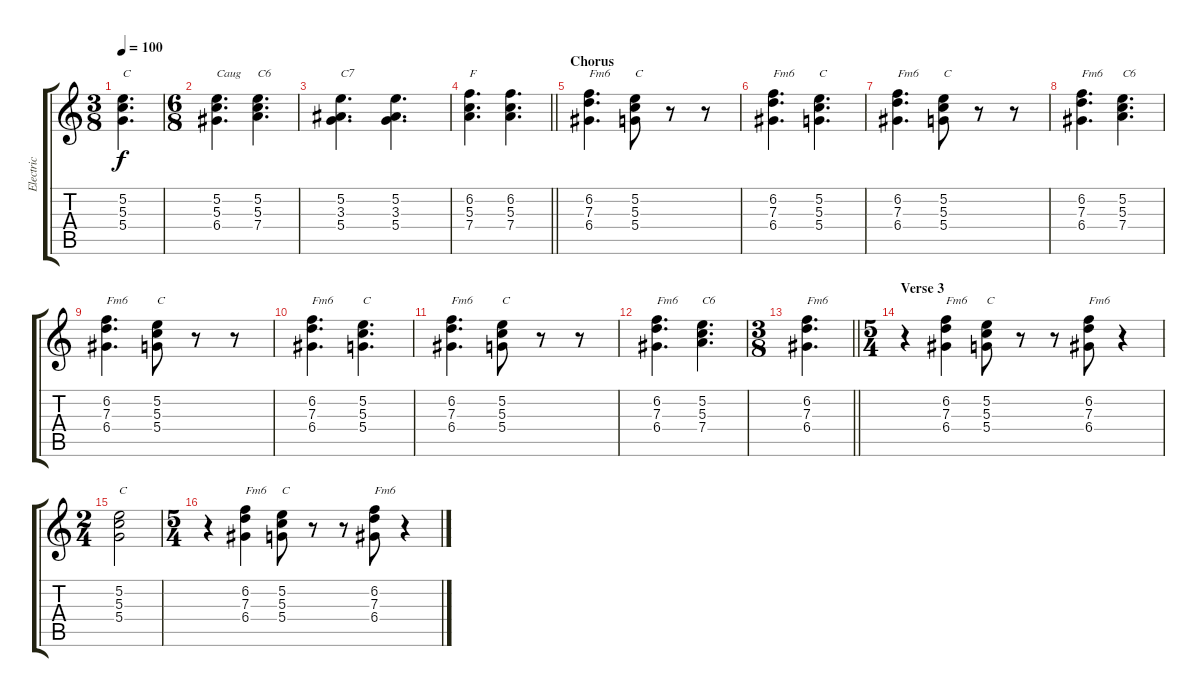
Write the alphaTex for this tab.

\track ("Electric" "Electric") {instrument overdrivenguitar}
\staff {score tabs}
\tuning (E4 B3 G3 D3 A2 E2) {hide}
\ts (3 8)
\tempo 100
\clef g2
\ks c
(5.2 5.3 5.4).4{d txt "C" dy f} |
\ts (6 8)
(5.2 5.3 6.4).4{d txt "Caug"} (5.2 5.3 7.4).4{d txt "C6"} |
(5.2 3.3 5.4).4{d txt "C7"} (5.2 3.3 5.4).4{d} |
\barLineRight lightlight
(6.2 5.3 7.4).4{d txt "F"} (6.2 5.3 7.4).4{d} |
\section ("" "Chorus")
(6.2 7.3 6.4).4{d txt "Fm6"} (5.2 5.3 5.4).8{txt "C"} r.8 r.8 |
(6.2 7.3 6.4).4{d txt "Fm6"} (5.2 5.3 5.4).4{d txt "C"} |
(6.2 7.3 6.4).4{d txt "Fm6"} (5.2 5.3 5.4).8{txt "C"} r.8 r.8 |
(6.2 7.3 6.4).4{d txt "Fm6"} (5.2 5.3 7.4).4{d txt "C6"} |
(6.2 7.3 6.4).4{d txt "Fm6"} (5.2 5.3 5.4).8{txt "C"} r.8 r.8 |
(6.2 7.3 6.4).4{d txt "Fm6"} (5.2 5.3 5.4).4{d txt "C"} |
(6.2 7.3 6.4).4{d txt "Fm6"} (5.2 5.3 5.4).8{txt "C"} r.8 r.8 |
(6.2 7.3 6.4).4{d txt "Fm6"} (5.2 5.3 7.4).4{d txt "C6"} |
\ts (3 8)
\barLineRight lightlight
(6.2 7.3 6.4).4{d txt "Fm6"} |
\ts (5 4)
\section ("" "Verse 3")
r.4 (6.2 7.3 6.4).4{txt "Fm6"} (5.2 5.3 5.4).8{txt "C"} r.8 r.8 (6.2 7.3 6.4).8{txt "Fm6"} r.4 |
\ts (2 4)
(5.2 5.3 5.4).2{txt "C"} |
\ts (5 4)
r.4 (6.2 7.3 6.4).4{txt "Fm6"} (5.2 5.3 5.4).8{txt "C"} r.8 r.8 (6.2 7.3 6.4).8{txt "Fm6"} r.4
